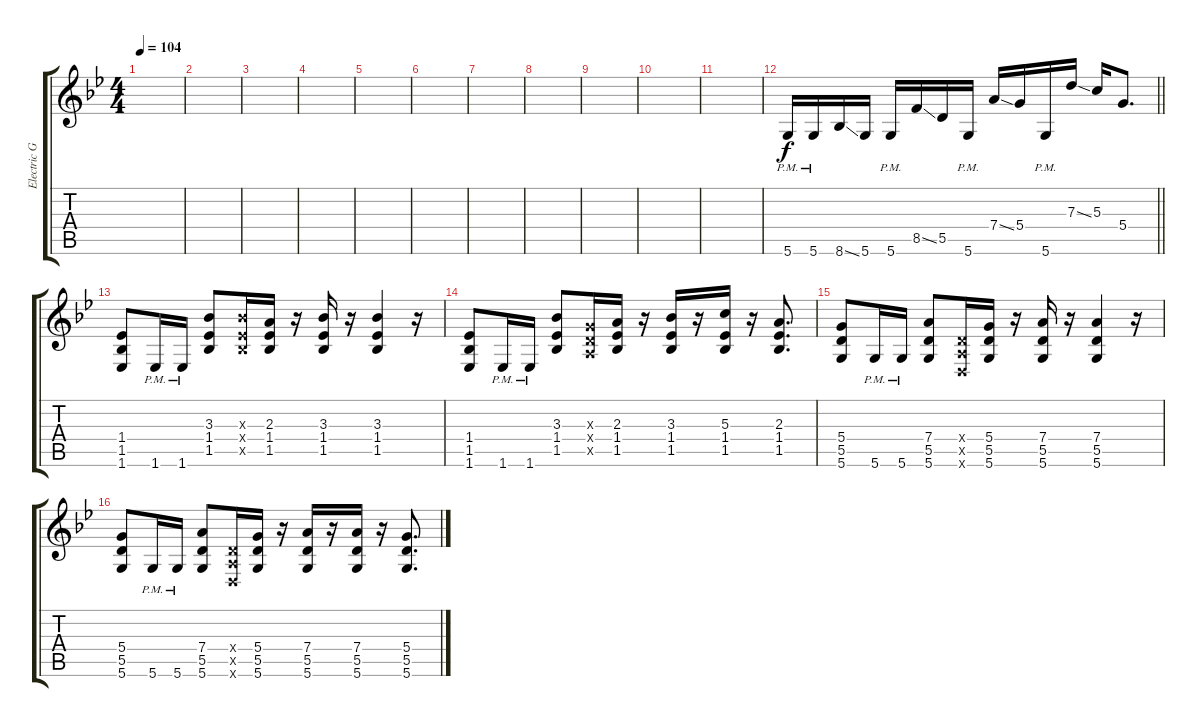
\track ("Electric Guitar" "Electric G") {instrument distortionguitar}
\staff {score tabs}
\tuning (E4 B3 G3 D3 A2 D2) {hide}
\ts (4 4)
\tempo 104
\clef g2
\ks bb
|
|
|
|
|
|
|
|
|
|
|
\barLineRight lightlight
5.6{pm}.16 5.6{pm}.16 8.6{ss}.16 5.6.16 5.6{pm}.16 8.5{ss}.16 5.5.16 5.6{pm}.16 7.4{ss}.16 5.4.16 5.6{pm}.16 7.3{ss}.16 5.3.16 5.4.8{d} |
(1.4 1.5 1.6).8 1.6{pm}.16 1.6{pm}.16 (3.3 1.4 1.5).8 (3.3{x} 1.4{x} 1.5{x}).16 (2.3 1.4 1.5).16 r.16 (3.3 1.4 1.5).16 r.16 (3.3 1.4 1.5).4 r.16 |
(1.4 1.5 1.6).8 1.6{pm}.16 1.6{pm}.16 (3.3 1.4 1.5).8 (0.3{x} 0.4{x} 0.5{x}).16 (2.3 1.4 1.5).16 r.16 (3.3 1.4 1.5).16 r.16 (5.3 1.4 1.5).16 r.16 (2.3 1.4 1.5).8{d} |
(5.4 5.5 5.6).8 5.6{pm}.16 5.6{pm}.16 (7.4 5.5 5.6).8 (0.4{x} 0.5{x} 0.6{x}).16 (5.4 5.5 5.6).16 r.16 (7.4 5.5 5.6).16 r.16 (7.4 5.5 5.6).4 r.16 |
(5.4 5.5 5.6).8 5.6{pm}.16 5.6{pm}.16 (7.4 5.5 5.6).8 (0.4{x} 0.5{x} 0.6{x}).16 (5.4 5.5 5.6).16 r.16 (7.4 5.5 5.6).16 r.16 (7.4 5.5 5.6).16 r.16 (5.4 5.5 5.6).8{d}
